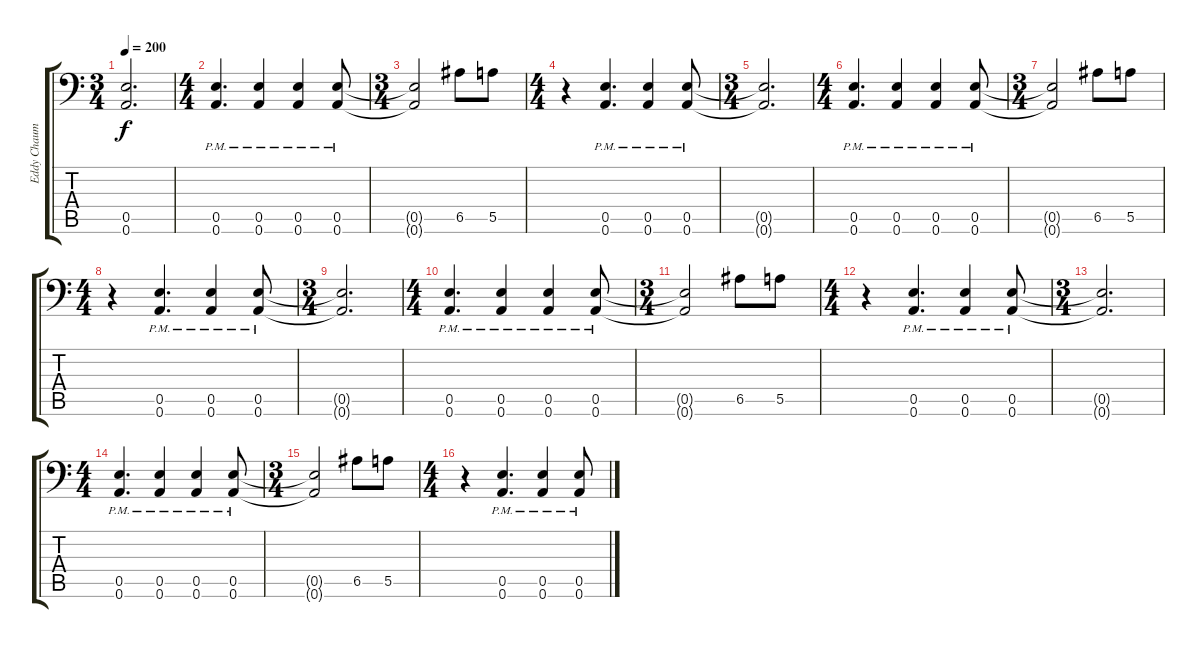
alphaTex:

\track ("Eddy Chaumulot (Rythm)" "Eddy Chaum") {instrument distortionguitar}
\staff {score tabs}
\tuning (B3 Gb3 D3 A2 E2 A1) {hide}
\ts (3 4)
\tempo 200
\clef f4
\ks c
(0.5{t} 0.6{t}).2{d dy f} |
\ts (4 4)
(0.5{pm} 0.6{pm}).4{d} (0.5{pm} 0.6{pm}).4 (0.5{pm} 0.6{pm}).4 (0.5{pm} 0.6{pm}).8 |
\ts (3 4)
(0.5{t} 0.6{t}).2 6.5.8 5.5.8 |
\ts (4 4)
r.4 (0.5{pm} 0.6{pm}).4{d} (0.5{pm} 0.6{pm}).4 (0.5{pm} 0.6{pm}).8 |
\ts (3 4)
(0.5{t} 0.6{t}).2{d} |
\ts (4 4)
(0.5{pm} 0.6{pm}).4{d} (0.5{pm} 0.6{pm}).4 (0.5{pm} 0.6{pm}).4 (0.5{pm} 0.6{pm}).8 |
\ts (3 4)
(0.5{t} 0.6{t}).2 6.5.8 5.5.8 |
\ts (4 4)
r.4 (0.5{pm} 0.6{pm}).4{d} (0.5{pm} 0.6{pm}).4 (0.5{pm} 0.6{pm}).8 |
\ts (3 4)
(0.5{t} 0.6{t}).2{d} |
\ts (4 4)
(0.5{pm} 0.6{pm}).4{d} (0.5{pm} 0.6{pm}).4 (0.5{pm} 0.6{pm}).4 (0.5{pm} 0.6{pm}).8 |
\ts (3 4)
(0.5{t} 0.6{t}).2 6.5.8 5.5.8 |
\ts (4 4)
r.4 (0.5{pm} 0.6{pm}).4{d} (0.5{pm} 0.6{pm}).4 (0.5{pm} 0.6{pm}).8 |
\ts (3 4)
(0.5{t} 0.6{t}).2{d} |
\ts (4 4)
(0.5{pm} 0.6{pm}).4{d} (0.5{pm} 0.6{pm}).4 (0.5{pm} 0.6{pm}).4 (0.5{pm} 0.6{pm}).8 |
\ts (3 4)
(0.5{t} 0.6{t}).2 6.5.8 5.5.8 |
\ts (4 4)
r.4 (0.5{pm} 0.6{pm}).4{d} (0.5{pm} 0.6{pm}).4 (0.5{pm} 0.6{pm}).8
